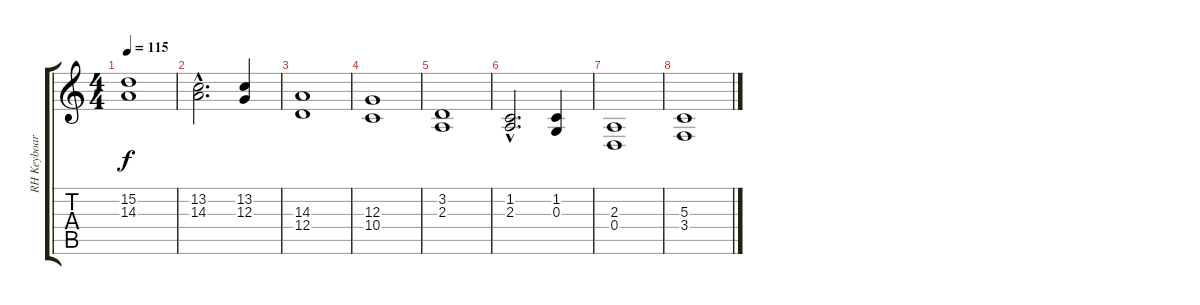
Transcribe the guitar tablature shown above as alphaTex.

\track ("RH Keyboard" "RH Keyboar") {instrument acousticgrandpiano}
\staff {score tabs}
\tuning (E4 B3 G3 D3 A2 E2) {hide}
\ts (4 4)
\tempo 115
\clef g2
\ks c
(15.2 14.3).1{dy f instrument rockorgan} |
(13.2{hac} 14.3{hac}).2{d} (13.2 12.3).4 |
(14.3 12.4).1 |
(12.3 10.4).1 |
(3.2 2.3).1{instrument rockorgan} |
(1.2{hac} 2.3{hac}).2{d} (1.2 0.3).4 |
(2.3 0.4).1 |
(5.3 3.4).1
